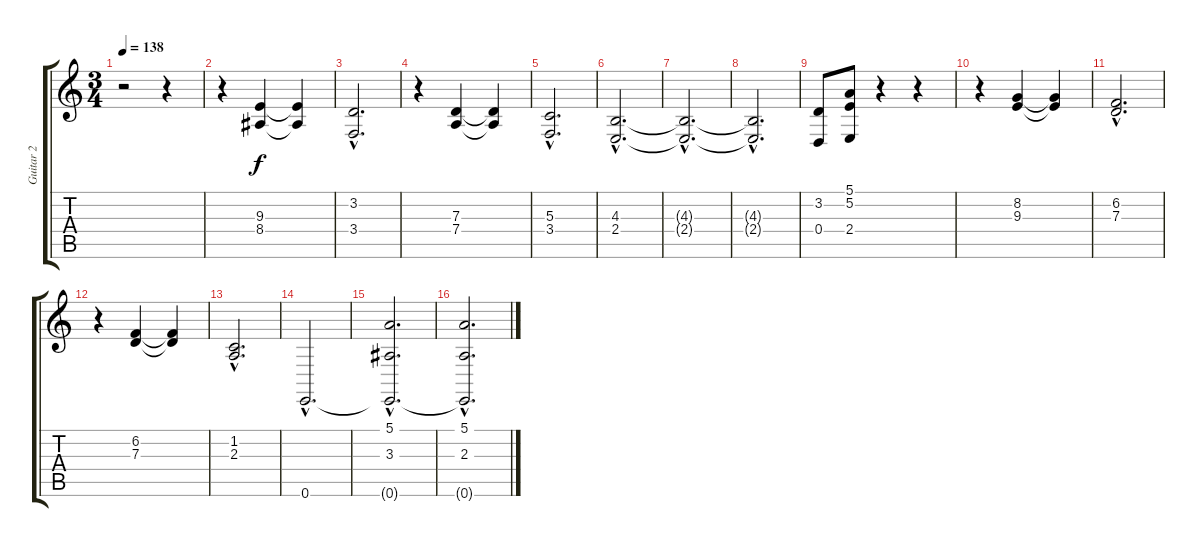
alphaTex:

\track ("Guitar 2" "Guitar 2") {instrument stringensemble1}
\staff {score tabs}
\tuning (E4 B3 G3 D3 A2 E2) {hide}
\ts (3 4)
\tempo 138
\clef g2
\ks c
r.2{dy f} r.4 |
r.4 (9.3 8.4).4 (9.3{t} 8.4{t}).4 |
(3.2{hac} 3.4{hac}).2{d} |
r.4 (7.3 7.4).4 (7.3{t} 7.4{t}).4 |
(5.3{hac} 3.4{hac}).2{d} |
(4.3{hac} 2.4{hac}).2{d} |
(4.3{hac t} 2.4{hac t}).2{d} |
(4.3{hac t} 2.4{hac t}).2{d} |
(3.2 0.4).8 (5.1 5.2 2.4).8 r.4 r.4 |
r.4 (8.2 9.3).4 (8.2{t} 9.3{t}).4 |
(6.2{hac} 7.3{hac}).2{d} |
r.4 (6.2 7.3).4 (6.2{t} 7.3{t}).4 |
(1.2{hac} 2.3{hac}).2{d} |
0.6{hac}.2{d} |
(5.1{hac} 3.3{hac} 0.6{hac t}).2{d} |
(5.1{hac} 2.3{hac} 0.6{hac t}).2{d}
